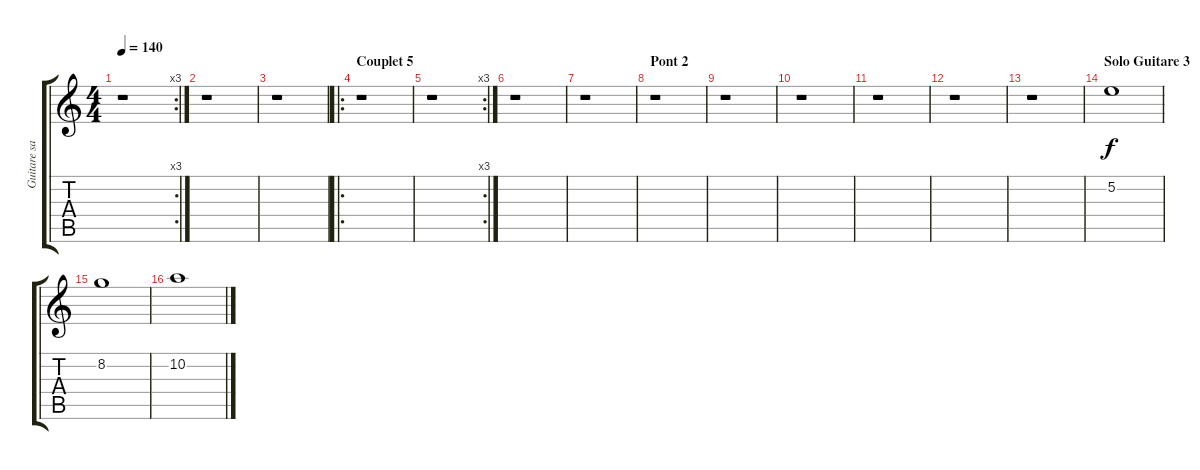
\track ("Guitare saturer" "Guitare sa") {instrument distortionguitar}
\staff {score tabs}
\tuning (E4 B3 G3 D3 A2 E2) {hide}
\rc 3
\ts (4 4)
\tempo 140
\clef g2
\ks c
r.1{dy f} |
r.1 |
r.1 |
\ro
\section ("" "Couplet 5")
r.1 |
\rc 3
r.1 |
r.1 |
r.1 |
\section ("" "Pont 2")
r.1 |
r.1 |
r.1 |
r.1 |
r.1 |
r.1 |
\section ("" "Solo Guitare 3")
5.2.1 |
8.2.1 |
10.2.1
